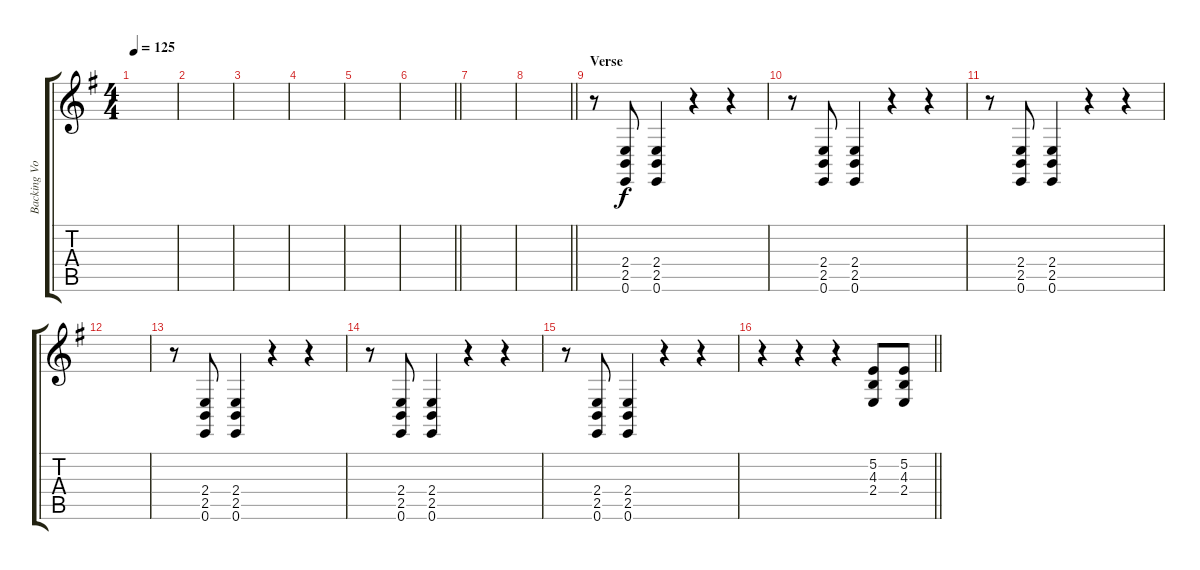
\track ("Backing Vocals" "Backing Vo") {instrument lead6voice}
\staff {score tabs}
\tuning (E4 B3 G3 D3 A2 E2) {hide}
\ts (4 4)
\tempo 125
\clef g2
\ks eminor
|
|
|
|
|
\barLineRight lightlight
|
|
\barLineRight lightlight
|
\section ("" "Verse")
r.8 (2.4 2.5 0.6).8 (2.4 2.5 0.6).4 r.4 r.4 |
r.8 (2.4 2.5 0.6).8 (2.4 2.5 0.6).4 r.4 r.4 |
r.8 (2.4 2.5 0.6).8 (2.4 2.5 0.6).4 r.4 r.4 |
|
r.8 (2.4 2.5 0.6).8 (2.4 2.5 0.6).4 r.4 r.4 |
r.8 (2.4 2.5 0.6).8 (2.4 2.5 0.6).4 r.4 r.4 |
r.8 (2.4 2.5 0.6).8 (2.4 2.5 0.6).4 r.4 r.4 |
\barLineRight lightlight
r.4 r.4 r.4 (5.2 4.3 2.4).8 (5.2 4.3 2.4).8
